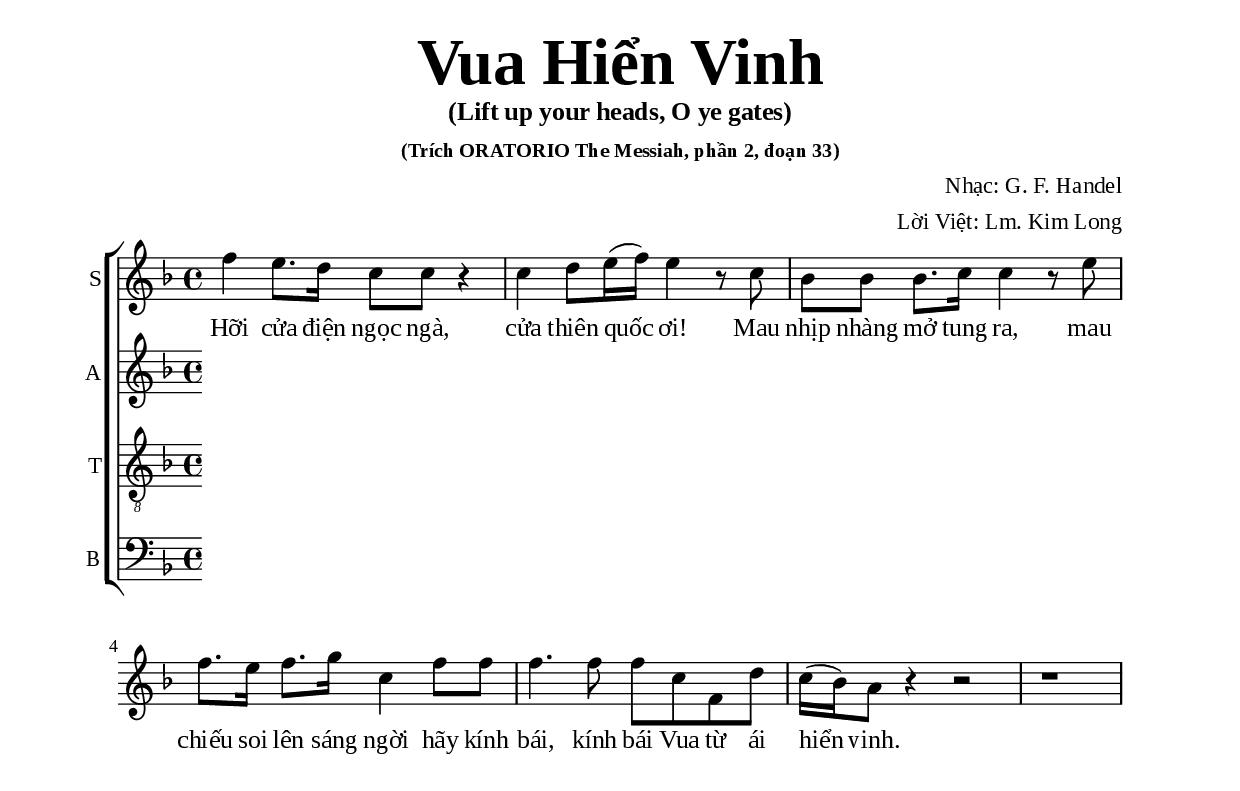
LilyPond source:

% Cài đặt chung
\version "2.22.1"
\include "english.ly"

\header {
  title = \markup { \fontsize #5 "Vua Hiển Vinh" }
  subtitle = "(Lift up your heads, O ye gates)"
  subsubtitle = "(Trích ORATORIO The Messiah, phần 2, đoạn 33)"
  composer = "Nhạc: G. F. Handel"
  arranger = "Lời Việt: Lm. Kim Long"
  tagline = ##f
}

\paper {
  #(set-paper-size "a4")
  top-margin = 15\mm
  bottom-margin = 20\mm
  left-margin = 20\mm
  right-margin = 20\mm
  indent = #0
  #(define fonts
	 (make-pango-font-tree "Liberation Serif"
	 		       "Liberation Serif"
			       "Liberation Serif"
			       (/ 20 20)))
  print-page-number = ##f
}

TongNhip = { \key f \major \time 4/4 }

% Nhạc phiên khúc
nhacPhienKhucSop = \relative c'' {
  f4 e8. d16 c8 c r4 |
  c4 d8 e16( f) e4 r8 c |
  bf bf bf8. c16 c4 r8 e |
  f8. e16 f8. g16 c,4 f8 f |
  f4. f8 f c f, d' |
  c16( bf) a8 r4 r2 |
  r1
  
}

nhacPhienKhucAlto = \relative c'' {
  
}

nhacPhienKhucTenor = \relative c' {
  
}

nhacPhienKhucBass = \relative c' {
  
}

% Lời phiên khúc
loiPhienKhucSop = \lyrics {
  Hỡi cửa điện ngọc ngà, cửa thiên quốc ơi!
  Mau nhịp nhàng mở tung ra,
  mau chiếu soi lên sáng ngời
  hãy kính bái, kính bái Vua
  
  từ ái hiển vinh.
  
  Là Chúa các cơ binh, Thượng Đế rất uy linh,
  Vua khải hoàn ngự trị cõi thiên đình.
  Hỏi ai là Vua hiển vinh vậy?
  Hỏi ai là Vua hiển vinh vậy?
  Là Vua trên hết các vua.
  Này là Vua từ ái hiển vinh,
  đây là Vua từ ái hiển vinh.
  Này đây Vua chí ái hiển vinh,
  này là Vua chí ái hiển vinh,
  này là Vua chí ái hiển vinh.
  Này Vua, này Vua rất "hiển (i)" vinh thục hồi trần thế,
  Đức Vua uy linh bao "hiển (i)" vinh thục hồi trần thế
  Đức Vua uy linh bao "hiển (i)" vinh.
  Này là Vua từ ái hiển vinh, đây là Vua tứ ái hiển vinh.
  Thục hồi trần thế, thục hồi trần thế, thục hồi trần thế,
  thục hồi trần thế
  Đức Vua uy linh bao "hiển (i)" vinh.
  Đây Vua, Vua chí ái hiển vinh,
  đây Vua, Vua chí ái hiển vinh.
  Thục hồi tội nhân, thục hồi tội nhân trần,
  thục hồi trần thế
  đây Ngài là Vua rất "hiển (i)" vinh, Đức Vua thật hiển vinh.
  Này là Vua chí ái hiển vinh,
  đây là Vua chí ái hiển vinh.
  Vua hiển vinh.
}

loiPhienKhucAlto = \lyrics {
  Hỡi cửa điện nguy nga, cửa thiên cung ơi.
  Mau nhịp nhàng mở ra, mau chiếu soi lên rạng ngời
  hãy kính bái, kính bái Vua từ ái hiển vinh.
  Là Chúa cả cơ binh, Chúa Tể thật uy linh,
  Vua khải hoàn ngự trị cõi thiên đình.
  Hỡi cửa điện nguy nga, hỡi cửa thiên tòa
  mau nhịp nhàng mở tung ra,
  hãy chiếu dọi lên sáng ngời,
  hãy kính bái Đức Vua đầy từ ái hiển vinh,
  hãy kính bái đây Vua uy linh bao quang vinh.
  Hỏi ai là Vua hiển vinh vậy?
  Hỏi ai là Vua hiển vinh vậy?
  Người treo trên thánh giá kia
  là Chúa muôn vua.
  Này là Vua từ ái quang vinh,
  đây là Vua từ ái hiển vinh.
  Đây là Vua chí ái hiển vinh, đây là Vua chí ái hiển vinh,
  này là Vua chí ái hiển vinh,
  đây Vua hiển vinh Đức Vua uy linh bao "hiển (i)" vinh
  cứu rỗi thế nhân, này Vua
  Vua uy linh "hiển (i)" vinh, thục hồi trần thế
  đó chính là Vua thật "hiển (i)"
  Vua thật "hiển (i)" vinh.
  Này là Vua chí ái hiển vinh,
  đây là Vua từ ái quang vinh.
  Thục hồi trần thế cữu rỗi thế nhân,
  cứu rỗi thế nhân,
  cứu rỗi thế nhân
  đây Vua uy linh bao "hiển (i)" vinh, bao hiển (i) vinh.
  Này là Vua chí ái hiển vinh, đây là Vua chí ái hiển vinh.
  Thục hồi tội nhân, thục hồi tội nhân
  cứu rỗi tội nhân, đây Đức Vua bao hiển vinh,
  bao "hiển (i)" vinh, Đức Vua bao hiển vinh.
  Này là Vua từ ái quang vinh,
  này Vua (là) từ ái quang vinh.
  Vua hiển vinh.
}

loiPhienKhucTenor = \lyrics {
  Hỏi ai là Vua hiển vinh vậy?
  Là Vua hiển vinh. Hỏi ai là Vua hiển vinh vậy?
  Hỏi ai là Vua hiển vinh vậy?
  Hỡi cửa điện nguy nga, hỡi cửa thiên tòa mau nhịp nhàng mở tung ra,
  hãy chiếu dọi lên rạng rỡ,
  hãy kính bái đây Vua uy linh bao quang vinh,
  hãy kính bái Đức Vua đầy từ ái quang vinh.
  Hỏi ai là Vua hiển vinh vậy?
  Hỏi ai là Vua hiển vinh vậy?
  Người treo trên thánh giá kia là Chúa muôn vua.
  Này là Vua chí ái hiển vinh,
  đây là Vua chí ái hiển vinh.
  Đây là Vua chí ái hiển vinh,
  đây là Vua chí ái hiển vinh,
  đây là Vua chí ái hiển vinh,
  đây Vua hiển vinh.
  Này chính đây Vua thật hiển vinh
  thục hồi tội nhân
  Đức Vua uy linh "hiển (i)" vinh,
  thục hồi trần thế Đức Vua uy linh bao hiển (i)
  vinh thật "hiển (i)" vinh,
  rất hiển vinh.
  Này là Vua chí ái hiển vinh,
  đây là Vua chí ái hiển vinh.
  Thục hồi thế hệ cứu rỗi thế nhân,
  thục hồi tội nhân cứu rỗi thế nhân
  đây Vua uy linh bao "hiển (i)" vinh, bao hiển (i) vinh.
  Này là Vua chí từ quang vinh,
  đây là Vua chí từ quang vinh.
  Cứu rỗi tội nhân, cứu rỗi thế trần thục hồi tội nhân
  đây Vua vĩ đại thật uy linh,
  là Vua bao "hiển (i)" vinh,
  Đức Vua rất quang vinh.
  Đây Vua (là) nhân ái hiển vinh,
  đây Vua (là) từ ái quang vinh.
  Vua hiển vinh.
}

loiPhienKhucBass = \lyrics {
  Hỏi ai là Vua hiển vinh vậy?
  Là Vua hiển vinh. Hỏi ai là Vua hiển vinh vậy?
  Hỏi ai là Vua hiển vinh vậy?
  Hỡi của điện nguy nga, hỡi của thiên tòa
  mau nhịp nhàng mở tung ra, hãy chiếu dọi lên rạng rỡ,
  hãy kính bái Đức Vua đầy từ ái hiển vinh,
  hãy kính bái Đức Vua đầy từ ái hiển vinh.
  Người treo trên thập tự kia là Vua mọi vua.
  Này là Vua chí ái hiển vinh,
  này là Vua chí ái hiển vinh.
  Đây là Vua chí ái hiển vinh,
  Đây Vua hiển vinh
  Đức Vua uy linh bao "hiển (i)" vinh.
  Thục hồi trần thế
  Đức Vua uy linh bao hiển (i) vinh, bao "hiển (i)" vinh.
  Này là Vua chí ái hiển vinh,
  này là Vua chí ái hiển vinh.
  Thục hồi trần thế cứu rỗi tội nhân,
  thục hồi tội nhân cứu rỗi tội nhân
  Đức Vua uy linh bao "hiển (i)" vinh.
  Này là Vua chí ái hiển vinh,
  này là Vua chí ái hiển vinh.
  Cứu rỗi tội nhân, cứu rỗi tội nhân
  thục hồi trần thế
  đây Vua uy linh bao "hiển (i)" vinh,
  vị Vua thật hiển vinh.
  Này là Vua chí ái hiển vinh,
  này là Vua chí ái hiển vinh.
  Vua hiển vinh.
}

% Dàn trang
\score {
  \new ChoirStaff <<
    \new Staff \with {
      instrumentName = #"S"
      %\magnifyStaff #(magstep +1)
    } <<
      \new Voice = "beSop" { \clef treble \TongNhip \nhacPhienKhucSop }
      \new Lyrics \lyricsto beSop \loiPhienKhucSop
    >>
    \new Staff \with {
      instrumentName = #"A"
      %\magnifyStaff #(magstep +1)
    } <<
      \new Voice = "beAlto" { \clef treble \TongNhip \nhacPhienKhucAlto }
      \new Lyrics \lyricsto beAlto \loiPhienKhucAlto
    >>
    \new Staff \with {
      instrumentName = #"T"
      %\magnifyStaff #(magstep +1)
    } <<
      \new Voice = "beTenor" { \clef "violin_8" \TongNhip \nhacPhienKhucTenor }
      \new Lyrics \lyricsto beTenor \loiPhienKhucTenor
    >>
    \new Staff \with {
      instrumentName = #"B"
      %\magnifyStaff #(magstep +1)
    } <<
      \new Voice = "beBass" { \clef bass \TongNhip \nhacPhienKhucBass }
      \new Lyrics \lyricsto beBass \loiPhienKhucBass
    >>
  >>
  \layout {
    %\override Lyrics.LyricText.font-size = #+2.5
    \override Lyrics.LyricSpace.minimum-distance = #0.5
  } 
}
